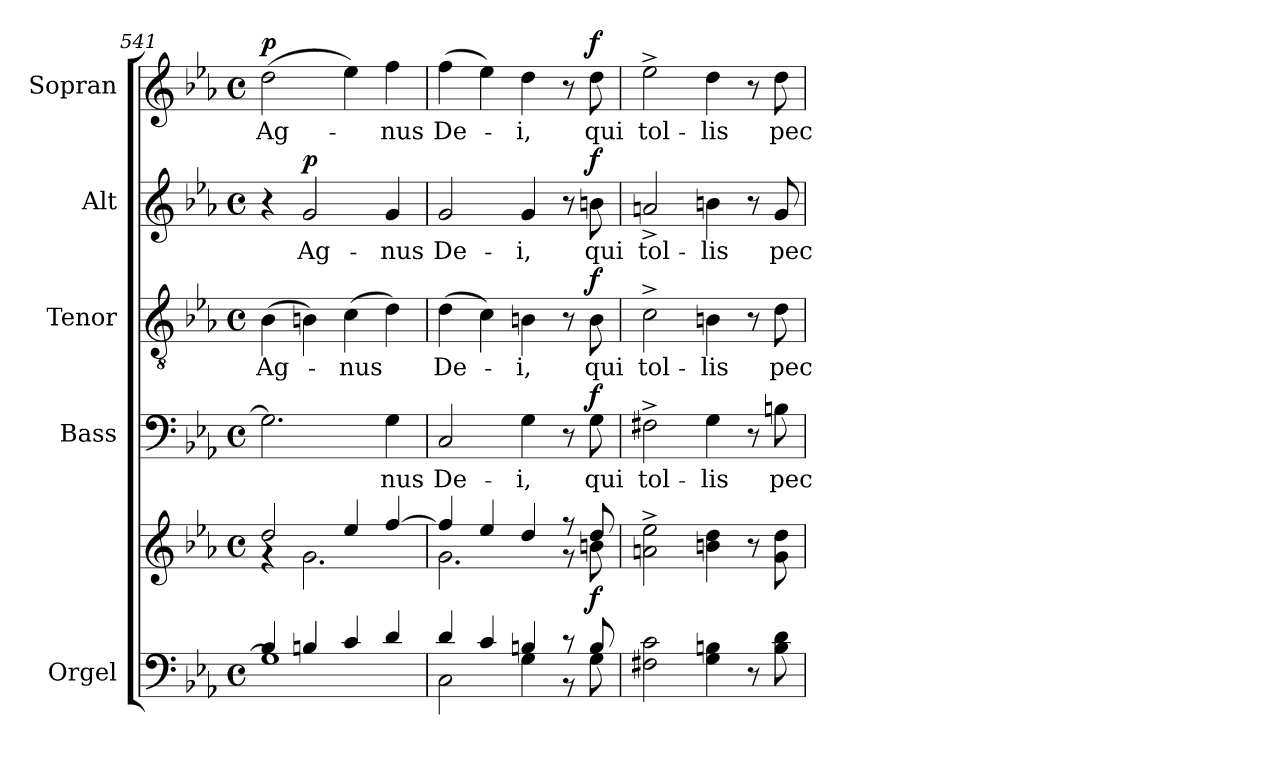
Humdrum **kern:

**kern	**kern	**dynam	**kern	**text	**dynam	**kern	**text	**dynam	**kern	**text	**dynam	**kern	**text	**dynam
*part5	*part5	*part5	*part4	*part4	*part4	*part3	*part3	*part3	*part2	*part2	*part2	*part1	*part1	*part1
*staff6	*staff5	*staff5/6	*staff4	*staff4	*staff4	*staff3	*staff3	*staff3	*staff2	*staff2	*staff2	*staff1	*staff1	*staff1
*I"Orgel	*	*	*I"Bass	*	*	*I"Tenor	*	*	*I"Alt	*	*	*I"Sopran	*	*
*I'Org.	*	*	*I'B.	*	*	*I'T.	*	*	*I'A.	*	*	*I'S.	*	*
*clefF4	*clefG2	*	*clefF4	*	*	*clefGv2	*	*	*clefG2	*	*	*clefG2	*	*
*k[b-e-a-]	*k[b-e-a-]	*	*k[b-e-a-]	*	*	*k[b-e-a-]	*	*	*k[b-e-a-]	*	*	*k[b-e-a-]	*	*
*E-:	*E-:	*	*E-:	*	*	*E-:	*	*	*E-:	*	*	*E-:	*	*
*M4/4	*M4/4	*	*M4/4	*	*	*M4/4	*	*	*M4/4	*	*	*M4/4	*	*
*met(c)	*met(c)	*	*met(c)	*	*	*met(c)	*	*	*met(c)	*	*	*met(c)	*	*
=541	=541	=541	=541	=541	=541	=541	=541	=541	=541	=541	=541	=541	=541	=541
*^	*^	*	*	*	*	*	*	*	*	*	*	*	*	*
!	!	!	!	!	!	!	!	!	!LO:LY:b	!	!	!	!	!	!LO:LY:b	!LO:DY:a
4B-/	1G]	2dd/	4rf	.	2.G\]	.	.	(>4B-\	Ag-	.	4r	.	.	(>2dd\	Ag-	p
!	!	!	!	!	!	!	!	!	!	!	!	!LO:LY:b	!LO:DY:a	!	!	!
4Bn/	.	.	2.g\	.	.	.	.	4Bn\)	.	.	2g/	Ag-	p	.	.	.
!	!	!	!	!	!	!	!	!	!LO:LY:b	!	!	!	!	!	!	!
4c/	.	4ee-/	.	.	.	.	.	(>4c\	-nus	.	.	.	.	4ee-\)	.	.
!	!	!	!	!	!	!LO:LY:b	!	!	!	!	!	!LO:LY:b	!	!	!LO:LY:b	!
4d/	.	[>4ff/	.	.	4G\	-nus	.	4d\)	.	.	4g/	-nus	.	4ff\	-nus	.
=542	=542	=542	=542	=542	=542	=542	=542	=542	=542	=542	=542	=542	=542	=542	=542	=542
!	!	!	!	!	!	!LO:LY:b	!	!	!LO:LY:b	!	!	!LO:LY:b	!	!	!LO:LY:b	!
4d/	2C\	4ff/]	2.g\	.	2C/	De-	.	(>4d\	De-	.	2g/	De-	.	(>4ff\	De-	.
4c/	.	4ee-/	.	.	.	.	.	4c\)	.	.	.	.	.	4ee-\)	.	.
!	!	!	!	!	!	!LO:LY:b	!	!	!LO:LY:b	!	!	!LO:LY:b	!	!	!LO:LY:b	!
4Bn/	4G\	4dd/	.	.	4G\	-i,	.	4Bn\	-i,	.	4g/	-i,	.	4dd\	-i,	.
8r	8r	8r	8r	.	8r	.	.	8r	.	.	8r	.	.	8r	.	.
!	!	!	!	!LO:DY:b	!	!LO:LY:b	!LO:DY:a	!	!LO:LY:b	!LO:DY:a	!	!LO:LY:b	!LO:DY:a	!	!LO:LY:b	!LO:DY:a
8B/	8G\	8dd/	8bn\	f	8G\	qui	f	8B\	qui	f	8bn\	qui	f	8dd\	qui	f
=543	=543	=543	=543	=543	=543	=543	=543	=543	=543	=543	=543	=543	=543	=543	=543	=543
!	!	!	!	!	!	!LO:LY:b	!	!	!LO:LY:b	!	!	!LO:LY:b	!	!	!LO:LY:b	!
*v	*v	*	*	*	*	*	*	*	*	*	*	*	*	*	*	*
*	*v	*v	*	*	*	*	*	*	*	*	*	*	*	*	*
2F#X\ 2c\	2an\^> 2ee-\^>	.	2F#X^>\	tol-	.	2c^>\	tol-	.	2an^>/	tol-	.	2ee-^>\	tol-	.
!	!	!	!	!LO:LY:b	!	!	!LO:LY:b	!	!	!LO:LY:b	!	!	!LO:LY:b	!
4G\ 4Bn\	4bn\ 4dd\	.	4G\	-lis	.	4Bn\	-lis	.	4bn\	-lis	.	4dd\	-lis	.
8r	8r	.	8r	.	.	8r	.	.	8r	.	.	8r	.	.
!	!	!	!	!LO:LY:b	!	!	!LO:LY:b	!	!	!LO:LY:b	!	!	!LO:LY:b	!
8B\ 8d\	8g\ 8dd\	.	8Bn\	pec-	.	8d\	pec-	.	8g/	pec-	.	8dd\	pec-	.
=	=	=	=	=	=	=	=	=	=	=	=	=	=	=
*-	*-	*-	*-	*-	*-	*-	*-	*-	*-	*-	*-	*-	*-	*-
